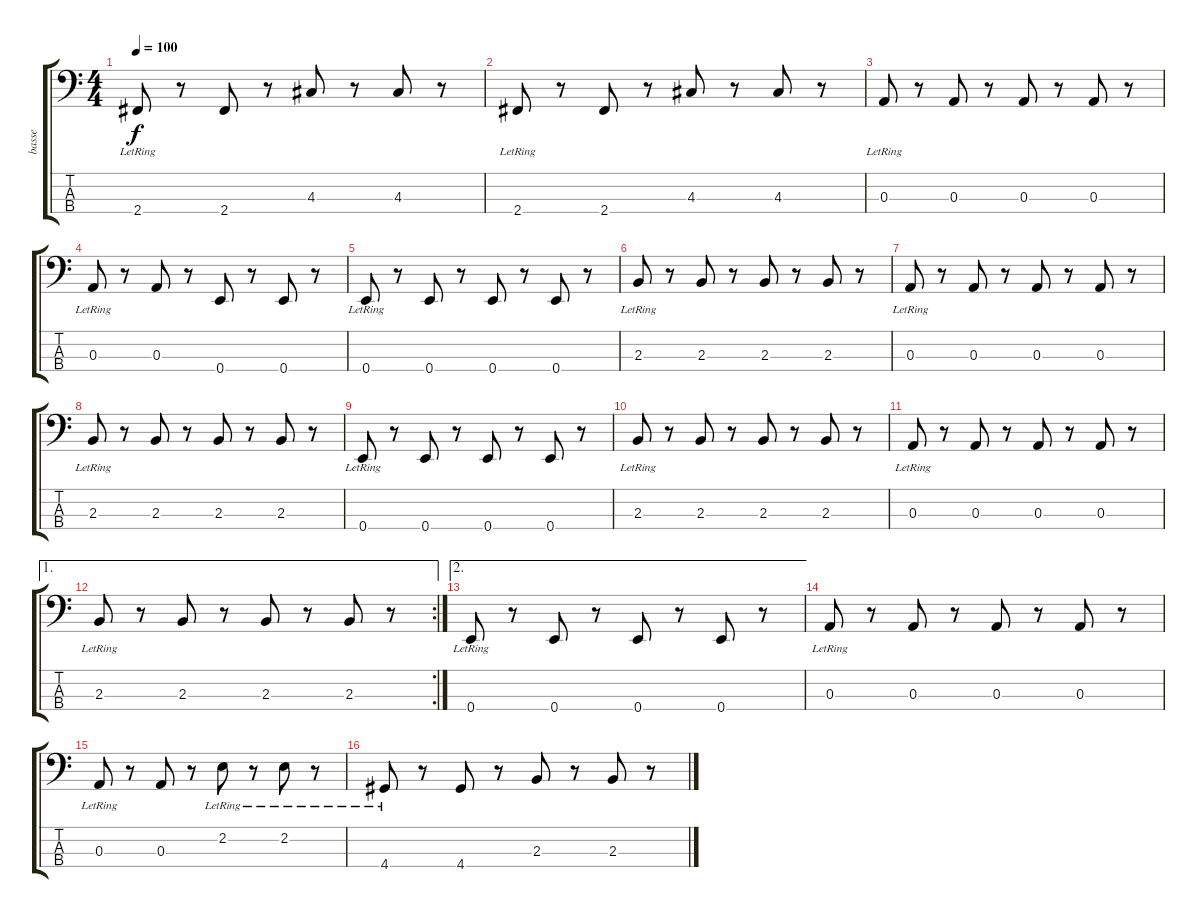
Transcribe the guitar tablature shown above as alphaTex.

\track ("basse" "basse") {instrument fretlessbass}
\staff {score tabs}
\tuning (G2 D2 A1 E1) {hide}
\ts (4 4)
\tempo 100
\clef f4
\ks c
2.4{lr}.8{dy f} r.8 2.4.8 r.8 4.3.8 r.8 4.3.8 r.8 |
2.4{lr}.8 r.8 2.4.8 r.8 4.3.8 r.8 4.3.8 r.8 |
0.3{lr}.8 r.8 0.3.8 r.8 0.3.8 r.8 0.3.8 r.8 |
0.3{lr}.8 r.8 0.3.8 r.8 0.4.8 r.8 0.4.8 r.8 |
0.4{lr}.8 r.8 0.4.8 r.8 0.4.8 r.8 0.4.8 r.8 |
2.3{lr}.8 r.8 2.3.8 r.8 2.3.8 r.8 2.3.8 r.8 |
0.3{lr}.8 r.8 0.3.8 r.8 0.3.8 r.8 0.3.8 r.8 |
2.3{lr}.8 r.8 2.3.8 r.8 2.3.8 r.8 2.3.8 r.8 |
0.4{lr}.8 r.8 0.4.8 r.8 0.4.8 r.8 0.4.8 r.8 |
2.3{lr}.8 r.8 2.3.8 r.8 2.3.8 r.8 2.3.8 r.8 |
0.3{lr}.8 r.8 0.3.8 r.8 0.3.8 r.8 0.3.8 r.8 |
\ae 1
\rc 2
2.3{lr}.8 r.8 2.3.8 r.8 2.3.8 r.8 2.3.8 r.8 |
\ae 2
0.4{lr}.8 r.8 0.4.8 r.8 0.4.8 r.8 0.4.8 r.8 |
0.3{lr}.8 r.8 0.3.8 r.8 0.3.8 r.8 0.3.8 r.8 |
0.3{lr}.8 r.8 0.3.8 r.8 2.2{lr}.8 r.8 2.2{lr}.8 r.8 |
4.4{lr}.8 r.8 4.4.8 r.8 2.3.8 r.8 2.3.8 r.8
